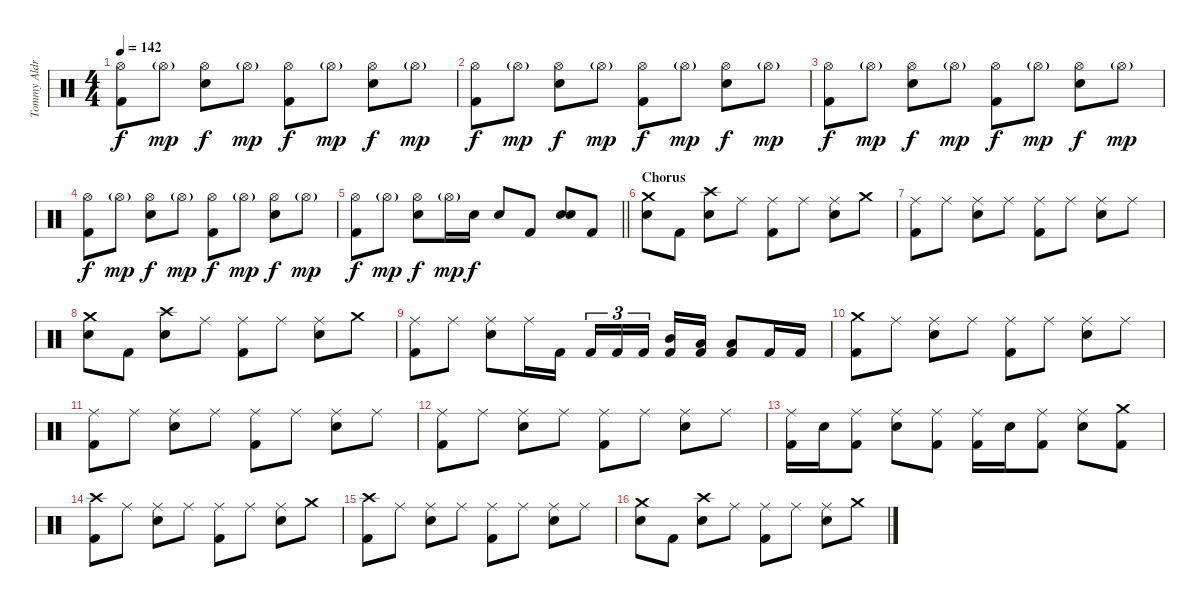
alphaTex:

\track ("Tommy Aldridge" "Tommy Aldr") {instrument percussion}
\staff {score}
\articulation defaults
\ts (4 4)
\tempo 142
\clef neutral
\ks c
("Hi-Hat (open)" "Kick (hit) 2").8{dy f} "Hi-Hat (open)"{g}.8{dy mp} ("Hi-Hat (open)" "Snare (hit) 2").8{dy f} "Hi-Hat (open)"{g}.8{dy mp} ("Hi-Hat (open)" "Kick (hit) 2").8{dy f} "Hi-Hat (open)"{g}.8{dy mp} ("Hi-Hat (open)" "Snare (hit) 2").8{dy f} "Hi-Hat (open)"{g}.8{dy mp} |
("Hi-Hat (open)" "Kick (hit) 2").8{dy f} "Hi-Hat (open)"{g}.8{dy mp} ("Hi-Hat (open)" "Snare (hit) 2").8{dy f} "Hi-Hat (open)"{g}.8{dy mp} ("Hi-Hat (open)" "Kick (hit) 2").8{dy f} "Hi-Hat (open)"{g}.8{dy mp} ("Hi-Hat (open)" "Snare (hit) 2").8{dy f} "Hi-Hat (open)"{g}.8{dy mp} |
("Hi-Hat (open)" "Kick (hit) 2").8{dy f} "Hi-Hat (open)"{g}.8{dy mp} ("Hi-Hat (open)" "Snare (hit) 2").8{dy f} "Hi-Hat (open)"{g}.8{dy mp} ("Hi-Hat (open)" "Kick (hit) 2").8{dy f} "Hi-Hat (open)"{g}.8{dy mp} ("Hi-Hat (open)" "Snare (hit) 2").8{dy f} "Hi-Hat (open)"{g}.8{dy mp} |
("Hi-Hat (open)" "Kick (hit) 2").8{dy f} "Hi-Hat (open)"{g}.8{dy mp} ("Hi-Hat (open)" "Snare (hit) 2").8{dy f} "Hi-Hat (open)"{g}.8{dy mp} ("Hi-Hat (open)" "Kick (hit) 2").8{dy f} "Hi-Hat (open)"{g}.8{dy mp} ("Hi-Hat (open)" "Snare (hit) 2").8{dy f} "Hi-Hat (open)"{g}.8{dy mp} |
\barLineRight lightlight
("Hi-Hat (open)" "Kick (hit) 2").8{dy f} "Hi-Hat (open)"{g}.8{dy mp} ("Hi-Hat (open)" "Snare (hit) 2").8{dy f} "Hi-Hat (open)"{g}.16{dy mp} "Snare (hit) 2".16{dy f} "Snare (hit) 2".8 "Kick (hit) 2".8 ("Snare (hit) 2" "Snare (hit) 2").8{bd 240} "Kick (hit) 2".8 |
\section ("" "Chorus")
("Crash medium (hit)" "Snare (hit) 2").8 "Kick (hit) 2".8 ("Crash high (hit)" "Snare (hit) 2").8 "Ride (middle)".8 ("Ride (middle)" "Kick (hit) 2").8 "Ride (middle)".8 ("Ride (middle)" "Snare (hit) 2").8 "Crash medium (hit)".8 |
("Ride (middle)" "Kick (hit) 2").8 "Ride (middle)".8 ("Ride (middle)" "Snare (hit) 2").8 "Ride (middle)".8 ("Ride (middle)" "Kick (hit) 2").8 "Ride (middle)".8 ("Ride (middle)" "Snare (hit) 2").8 "Ride (middle)".8 |
("Crash medium (hit)" "Snare (hit) 2").8 "Kick (hit) 2".8 ("Crash high (hit)" "Snare (hit) 2").8 "Ride (middle)".8 ("Ride (middle)" "Kick (hit) 2").8 "Ride (middle)".8 ("Ride (middle)" "Snare (hit) 2").8 "Crash medium (hit)".8 |
("Ride (middle)" "Kick (hit) 2").8 "Ride (middle)".8 ("Ride (middle)" "Snare (hit) 2").8 "Ride (middle)".16 "Kick (hit) 2".16 "Kick (hit) 2".16{tu (3 2)} "Kick (hit) 2".16{tu (3 2)} "Kick (hit) 2".16{tu (3 2) beam splitsecondary} ("Mid Tom (hit)" "Kick (hit) 2").16 ("Low Tom (hit)" "Kick (hit) 2").16 ("Low Tom (hit)" "Kick (hit) 2").8 "Kick (hit) 2".16 "Kick (hit) 2".16 |
("Crash medium (hit)" "Kick (hit) 2").8 "Ride (middle)".8 ("Ride (middle)" "Snare (hit) 2").8 "Ride (middle)".8 ("Ride (middle)" "Kick (hit) 2").8 "Ride (middle)".8 ("Ride (middle)" "Snare (hit) 2").8 "Ride (middle)".8 |
("Ride (middle)" "Kick (hit) 2").8 "Ride (middle)".8 ("Ride (middle)" "Snare (hit) 2").8 "Ride (middle)".8 ("Ride (middle)" "Kick (hit) 2").8 "Ride (middle)".8 ("Ride (middle)" "Snare (hit) 2").8 "Ride (middle)".8 |
("Ride (middle)" "Kick (hit) 2").8 "Ride (middle)".8 ("Ride (middle)" "Snare (hit) 2").8 "Ride (middle)".8 ("Ride (middle)" "Kick (hit) 2").8 "Ride (middle)".8 ("Ride (middle)" "Snare (hit) 2").8 "Ride (middle)".8 |
("Ride (middle)" "Kick (hit) 2").16 "Snare (hit) 2".16 ("Ride (middle)" "Kick (hit) 2").8 ("Ride (middle)" "Snare (hit) 2").8 ("Ride (middle)" "Kick (hit) 2").8 ("Ride (middle)" "Kick (hit) 2").16 "Snare (hit) 2".16 ("Ride (middle)" "Kick (hit) 2").8 ("Ride (middle)" "Snare (hit) 2").8 ("Crash medium (hit)" "Kick (hit) 2").8 |
("Crash high (hit)" "Kick (hit) 2").8 "Ride (middle)".8 ("Ride (middle)" "Snare (hit) 2").8 "Ride (middle)".8 ("Ride (middle)" "Kick (hit) 2").8 "Ride (middle)".8 ("Ride (middle)" "Snare (hit) 2").8 "Crash medium (hit)".8 |
("Crash high (hit)" "Kick (hit) 2").8 "Ride (middle)".8 ("Ride (middle)" "Snare (hit) 2").8 "Ride (middle)".8 ("Ride (middle)" "Kick (hit) 2").8 "Ride (middle)".8 ("Ride (middle)" "Snare (hit) 2").8 "Ride (middle)".8 |
("Crash medium (hit)" "Snare (hit) 2").8 "Kick (hit) 2".8 ("Crash high (hit)" "Snare (hit) 2").8 "Ride (middle)".8 ("Ride (middle)" "Kick (hit) 2").8 "Ride (middle)".8 ("Ride (middle)" "Snare (hit) 2").8 "Crash medium (hit)".8
